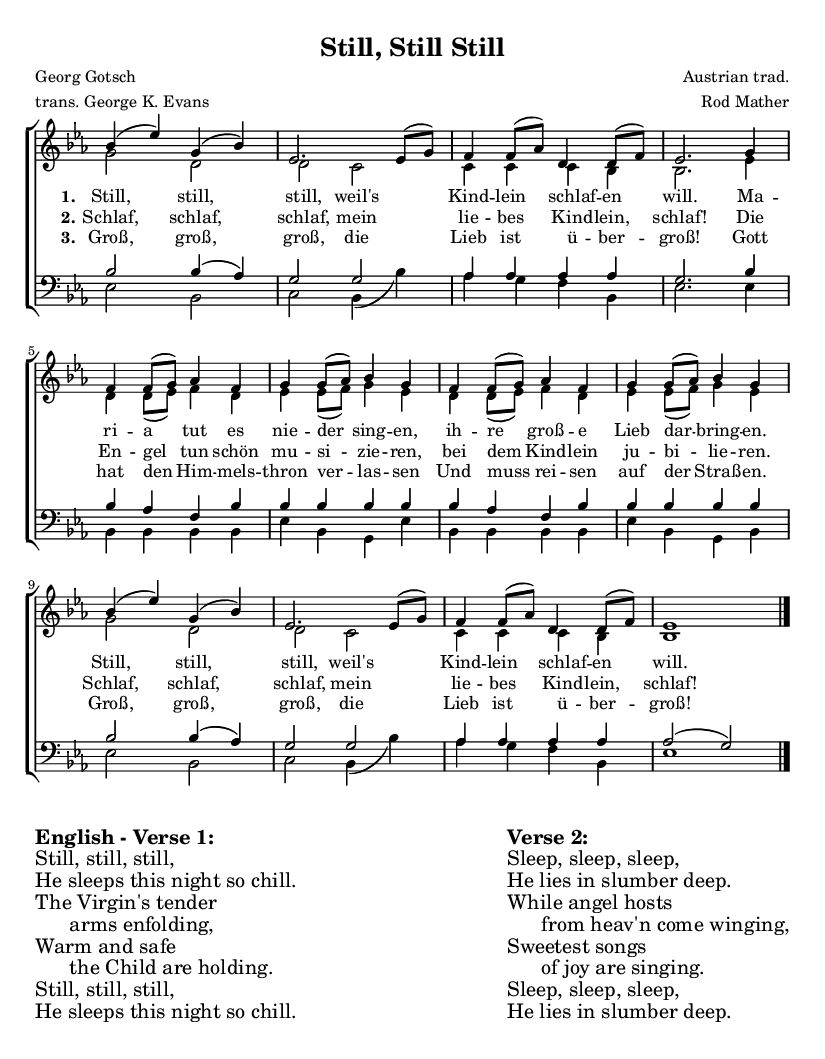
\header {
  filename = "still_still_still.ly"
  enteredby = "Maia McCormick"
  composer = "Austrian trad."
  arranger = "Rod Mather"
  poet = "Georg Gotsch"
  meter = "trans. George K. Evans"
  title = "Still, Still Still"
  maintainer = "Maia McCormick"
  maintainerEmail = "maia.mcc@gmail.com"
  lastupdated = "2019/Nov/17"
}

\version "2.14.2"

\include "header.ly"

global= {
  \time 2/2
  \key d \major
}

sop = \context Voice = "sop"    {
  \voiceOne
  \relative c'' {
    a4( d) fis,( a) | d,2. d8( fis) |
    e4 e8( g) cis,4 cis8( e) | d2. fis4 |

    \repeat unfold 2 {
      e e8( fis) g4 e | fis fis8( g) a4 fis |
    }

    a4( d) fis,( a) | d,2. d8( fis) |
    e4 e8( g) cis,4 cis8( e) | d1 \bar "|."
  }
}

alto=\context Voice = "alto"   {
  \voiceTwo
  \relative c' {
    fis2 cis | cis b |
    b4 b b a | a2. d4 |

    \repeat unfold 2 {
      cis cis8( d) e4 cis | d d8( e) fis4 d |
    }

    fis2 cis | cis b |
    b4 b b a | a1 \bar "|."
  }
}

tenor = \context Voice = "tenor"   {
  \voiceOne
  \relative c' {
    a2 a4( g) | fis2 fis |
    g4 g g g | fis2. a4 |

    \repeat unfold 2 {
      a g e a | a a a a |
    }

    a2 a4( g) | fis2 fis |
    g4 g g g | g2( fis) \bar "|."
  }
}

bass = \context Voice = "bass"   {
  \voiceTwo
    \relative c {
    d2 a | b a4( a') |
    g4 fis e a, | d2. d4 |

    a a a a | d a fis d' |
    a a a a | d a fis a |

    d2 a | b a4( a') |
    g4 fis e a, | d1 \bar "|."
  }
}

stanzaa = \lyricmode {
  Still, still, still,
  weil's Kind -- lein schlaf -- en will.

  Ma -- ri -- a tut es nie -- der sing -- en,
  ih -- re groß -- e Lieb dar -- bring -- en.

  Still, still, still,
  weil's Kind -- lein schlaf -- en will.
}

stanzab = \lyricmode {
  Schlaf, schlaf, schlaf,
  mein lie -- bes Kind -- lein, schlaf!

  Die En -- gel tun schön mu -- si -- zie -- ren,
  bei dem Kind -- lein ju -- bi -- lie -- ren.

  Schlaf, schlaf, schlaf,
  mein lie -- bes Kind -- lein, schlaf!
}

stanzac = \lyricmode {
  Groß, groß, groß,
  die Lieb ist ü -- ber -- groß!

  Gott hat den Him -- mels -- thron ver -- las -- sen
  Und muss rei -- sen auf der Straß -- en.

  Groß, groß, groß,
  die Lieb ist ü -- ber -- groß!
}

verses = \markup{
  \fill-line {
    \column{
      \line { \huge \bold "English - Verse 1:" }
      \line{ \huge "Still, still, still, "}
      \line { \huge "He sleeps this night so chill." }
      \line{ \huge "The Virgin's tender " }
      \line { \huge "      arms enfolding," }
      \line{ \huge "Warm and safe " }
      \line { \huge "      the Child are holding." }
      \line{ \huge "Still, still, still, "}
      \line { \huge "He sleeps this night so chill." }
    }
    \column{
      \line { \huge \bold "Verse 2:" }
      \line { \huge "Sleep, sleep, sleep, "}
      \line { \huge "He lies in slumber deep." }
      \line { \huge "While angel hosts " }
      \line { \huge "      from heav'n come winging," }
      \line { \huge "Sweetest songs " }
      \line { \huge "      of joy are singing." }
      \line { \huge "Sleep, sleep, sleep, "}
      \line { \huge "He lies in slumber deep." }



    }
  }
}

\score {	\transpose d es
  \context ChoirStaff <<
    \unset ChoirStaff.melismaBusyProperties
    \context Staff ="upper"  { \clef "G" <<
      \global
      \sop
      \alto
    >>}

    \lyricsto "alto" \context Lyrics = "stanza-1" {
      \set stanza = "1."
      \stanzaa }
    \lyricsto "alto" \context Lyrics = "stanza-2" {
      \set stanza = "2."
      \stanzab }
    \lyricsto "alto" \context Lyrics = "stanza-3" {
      \set stanza = "3."
      \stanzac }

    \context Staff = "lower"  { \clef "F"<<
      \global
      \tenor
      \bass
    >>}

  >>
  \layout {
    indent = 0.0\pt
    \context {
      \ChordNames
      \override ChordName  #'style = #'american
      chordChanges = ##t
    }
    \context {
      \Staff
      \remove Time_signature_engraver
    }
  }
}
\verses
